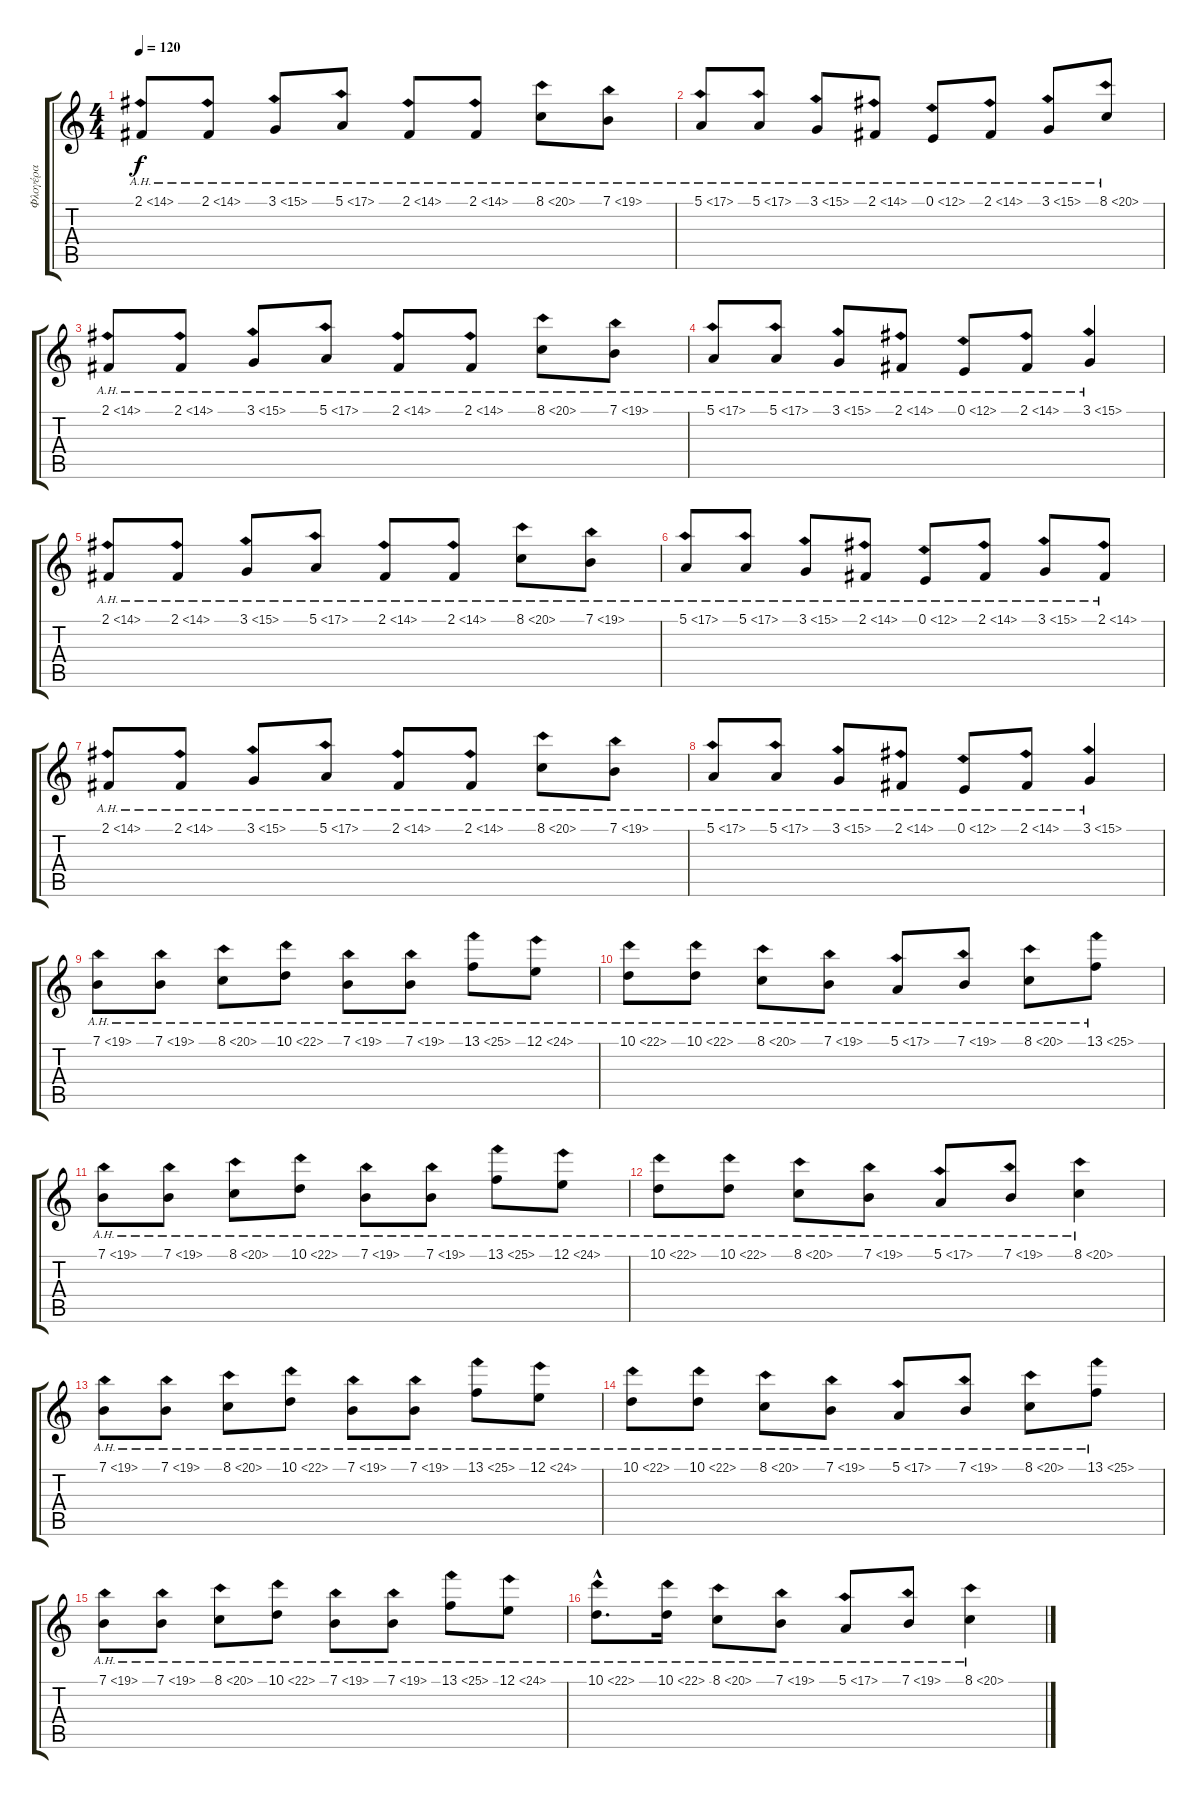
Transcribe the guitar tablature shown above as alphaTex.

\track ("Φλογέρα" "Φλογέρα") {instrument flute}
\staff {score tabs}
\tuning (E4 B3 G3 D3 A2 E2) {hide}
\ts (4 4)
\tempo 120
\clef g2
\ks c
2.1{ah 12}.8{dy f} 2.1{ah 12}.8 3.1{ah 12}.8 5.1{ah 12}.8 2.1{ah 12}.8 2.1{ah 12}.8 8.1{ah 12}.8 7.1{ah 12}.8 |
5.1{ah 12}.8 5.1{ah 12}.8 3.1{ah 12}.8 2.1{ah 12}.8 0.1{ah 12}.8 2.1{ah 12}.8 3.1{ah 12}.8 8.1{ah 12}.8 |
2.1{ah 12}.8 2.1{ah 12}.8 3.1{ah 12}.8 5.1{ah 12}.8 2.1{ah 12}.8 2.1{ah 12}.8 8.1{ah 12}.8 7.1{ah 12}.8 |
5.1{ah 12}.8 5.1{ah 12}.8 3.1{ah 12}.8 2.1{ah 12}.8 0.1{ah 12}.8 2.1{ah 12}.8 3.1{ah 12}.4 |
2.1{ah 12}.8 2.1{ah 12}.8 3.1{ah 12}.8 5.1{ah 12}.8 2.1{ah 12}.8 2.1{ah 12}.8 8.1{ah 12}.8 7.1{ah 12}.8 |
5.1{ah 12}.8 5.1{ah 12}.8 3.1{ah 12}.8 2.1{ah 12}.8 0.1{ah 12}.8 2.1{ah 12}.8 3.1{ah 12}.8 2.1{ah 12}.8 |
2.1{ah 12}.8 2.1{ah 12}.8 3.1{ah 12}.8 5.1{ah 12}.8 2.1{ah 12}.8 2.1{ah 12}.8 8.1{ah 12}.8 7.1{ah 12}.8 |
5.1{ah 12}.8 5.1{ah 12}.8 3.1{ah 12}.8 2.1{ah 12}.8 0.1{ah 12}.8 2.1{ah 12}.8 3.1{ah 12}.4 |
7.1{ah 12}.8 7.1{ah 12}.8 8.1{ah 12}.8 10.1{ah 12}.8 7.1{ah 12}.8 7.1{ah 12}.8 13.1{ah 12}.8 12.1{ah 12}.8 |
10.1{ah 12}.8 10.1{ah 12}.8 8.1{ah 12}.8 7.1{ah 12}.8 5.1{ah 12}.8 7.1{ah 12}.8 8.1{ah 12}.8 13.1{ah 12}.8 |
7.1{ah 12}.8 7.1{ah 12}.8 8.1{ah 12}.8 10.1{ah 12}.8 7.1{ah 12}.8 7.1{ah 12}.8 13.1{ah 12}.8 12.1{ah 12}.8 |
10.1{ah 12}.8 10.1{ah 12}.8 8.1{ah 12}.8 7.1{ah 12}.8 5.1{ah 12}.8 7.1{ah 12}.8 8.1{ah 12}.4 |
7.1{ah 12}.8 7.1{ah 12}.8 8.1{ah 12}.8 10.1{ah 12}.8 7.1{ah 12}.8 7.1{ah 12}.8 13.1{ah 12}.8 12.1{ah 12}.8 |
10.1{ah 12}.8 10.1{ah 12}.8 8.1{ah 12}.8 7.1{ah 12}.8 5.1{ah 12}.8 7.1{ah 12}.8 8.1{ah 12}.8 13.1{ah 12}.8 |
7.1{ah 12}.8 7.1{ah 12}.8 8.1{ah 12}.8 10.1{ah 12}.8 7.1{ah 12}.8 7.1{ah 12}.8 13.1{ah 12}.8 12.1{ah 12}.8 |
10.1{ah 12 hac}.8{d} 10.1{ah 12}.16 8.1{ah 12}.8 7.1{ah 12}.8 5.1{ah 12}.8 7.1{ah 12}.8 8.1{ah 12}.4
